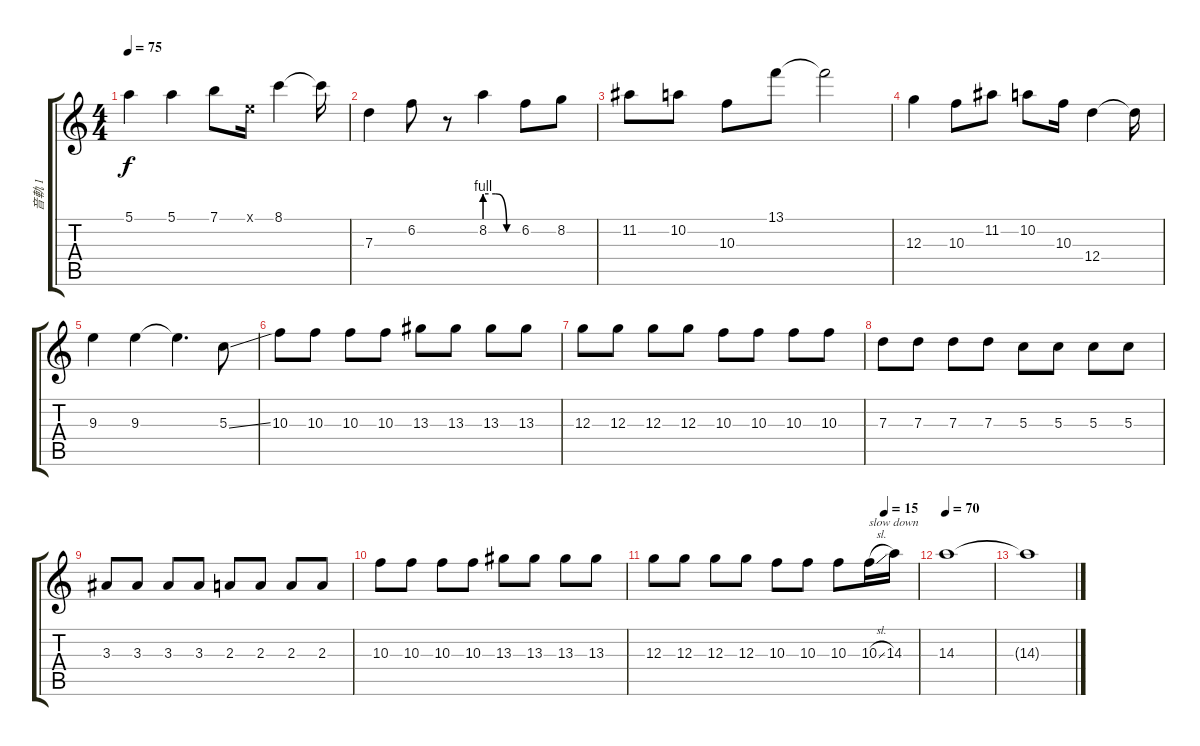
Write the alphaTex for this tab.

\track ("音軌 1" "音軌 1") {instrument electricguitarjazz}
\staff {score tabs}
\tuning (E4 B3 G3 D3 A2 E2) {hide}
\ts (4 4)
\tempo 75
\clef g2
\ks c
5.1.4{dy f} 5.1.4 7.1.8 0.1{x}.16 8.1.4 8.1{t}.16 |
7.3.4 6.2.8 r.8 8.2{be (custom 0 4 20 4 40 0 60 0)}.4 6.2.8 8.2.8 |
11.2.8 10.2.8 10.3.8 13.1.8 13.1{t}.2 |
12.3.4 10.3.8 11.2.8 10.2.8 10.3.16 12.4.4 12.4{t}.16 |
9.3.4 9.3.4 9.3{t}.4{d} 5.3{ss}.8 |
10.3.8 10.3.8 10.3.8 10.3.8 13.3.8 13.3.8 13.3.8 13.3.8 |
12.3.8 12.3.8 12.3.8 12.3.8 10.3.8 10.3.8 10.3.8 10.3.8 |
7.3.8 7.3.8 7.3.8 7.3.8 5.3.8 5.3.8 5.3.8 5.3.8 |
3.3.8 3.3.8 3.3.8 3.3.8 2.3.8 2.3.8 2.3.8 2.3.8 |
10.3.8 10.3.8 10.3.8 10.3.8 13.3.8 13.3.8 13.3.8 13.3.8 |
\tempo (15 0.875)
12.3.8 12.3.8 12.3.8 12.3.8 10.3.8 10.3.8 10.3.8 10.3{sl}.16{txt "slow down"} 14.3.16 |
\tempo 70
14.3.1 |
14.3{t}.1
